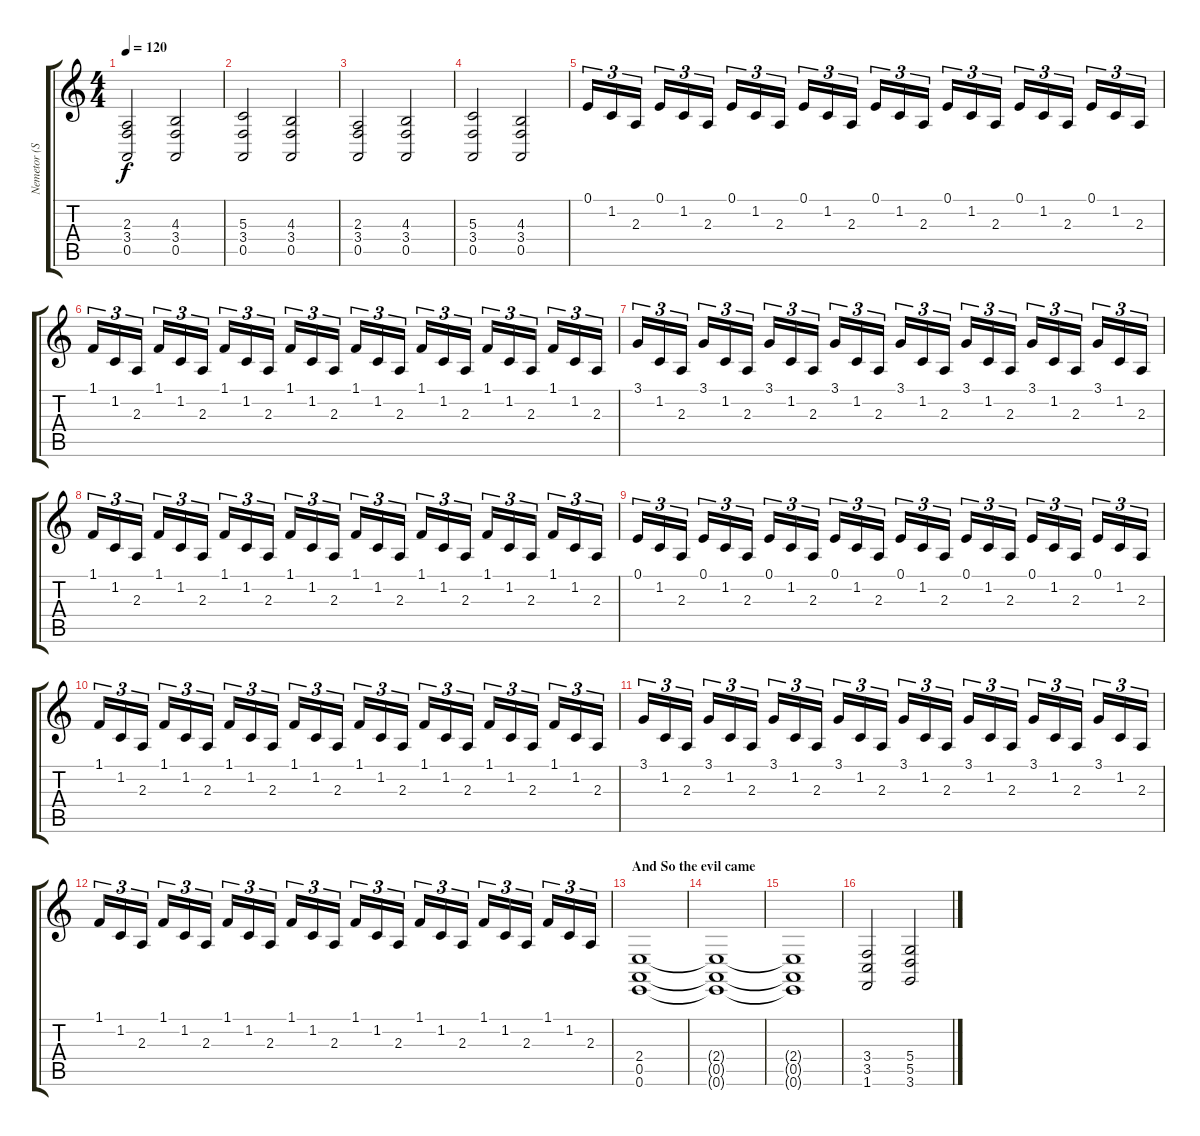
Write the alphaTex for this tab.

\track ("Nemetor (Strings)" "Nemetor (S") {instrument stringensemble1}
\staff {score tabs}
\tuning (E4 B3 G3 D3 A2 E2) {hide}
\ts (4 4)
\tempo 120
\clef g2
\ks c
(2.3 3.4 0.5).2{dy f} (4.3 3.4 0.5).2 |
(5.3 3.4 0.5).2 (4.3 3.4 0.5).2 |
(2.3 3.4 0.5).2 (4.3 3.4 0.5).2 |
(5.3 3.4 0.5).2 (4.3 3.4 0.5).2 |
0.1.16{tu (3 2)} 1.2.16{tu (3 2)} 2.3.16{tu (3 2)} 0.1.16{tu (3 2)} 1.2.16{tu (3 2)} 2.3.16{tu (3 2)} 0.1.16{tu (3 2)} 1.2.16{tu (3 2)} 2.3.16{tu (3 2)} 0.1.16{tu (3 2)} 1.2.16{tu (3 2)} 2.3.16{tu (3 2)} 0.1.16{tu (3 2)} 1.2.16{tu (3 2)} 2.3.16{tu (3 2)} 0.1.16{tu (3 2)} 1.2.16{tu (3 2)} 2.3.16{tu (3 2)} 0.1.16{tu (3 2)} 1.2.16{tu (3 2)} 2.3.16{tu (3 2)} 0.1.16{tu (3 2)} 1.2.16{tu (3 2)} 2.3.16{tu (3 2)} |
1.1.16{tu (3 2)} 1.2.16{tu (3 2)} 2.3.16{tu (3 2)} 1.1.16{tu (3 2)} 1.2.16{tu (3 2)} 2.3.16{tu (3 2)} 1.1.16{tu (3 2)} 1.2.16{tu (3 2)} 2.3.16{tu (3 2)} 1.1.16{tu (3 2)} 1.2.16{tu (3 2)} 2.3.16{tu (3 2)} 1.1.16{tu (3 2)} 1.2.16{tu (3 2)} 2.3.16{tu (3 2)} 1.1.16{tu (3 2)} 1.2.16{tu (3 2)} 2.3.16{tu (3 2)} 1.1.16{tu (3 2)} 1.2.16{tu (3 2)} 2.3.16{tu (3 2)} 1.1.16{tu (3 2)} 1.2.16{tu (3 2)} 2.3.16{tu (3 2)} |
3.1.16{tu (3 2)} 1.2.16{tu (3 2)} 2.3.16{tu (3 2)} 3.1.16{tu (3 2)} 1.2.16{tu (3 2)} 2.3.16{tu (3 2)} 3.1.16{tu (3 2)} 1.2.16{tu (3 2)} 2.3.16{tu (3 2)} 3.1.16{tu (3 2)} 1.2.16{tu (3 2)} 2.3.16{tu (3 2)} 3.1.16{tu (3 2)} 1.2.16{tu (3 2)} 2.3.16{tu (3 2)} 3.1.16{tu (3 2)} 1.2.16{tu (3 2)} 2.3.16{tu (3 2)} 3.1.16{tu (3 2)} 1.2.16{tu (3 2)} 2.3.16{tu (3 2)} 3.1.16{tu (3 2)} 1.2.16{tu (3 2)} 2.3.16{tu (3 2)} |
1.1.16{tu (3 2)} 1.2.16{tu (3 2)} 2.3.16{tu (3 2)} 1.1.16{tu (3 2)} 1.2.16{tu (3 2)} 2.3.16{tu (3 2)} 1.1.16{tu (3 2)} 1.2.16{tu (3 2)} 2.3.16{tu (3 2)} 1.1.16{tu (3 2)} 1.2.16{tu (3 2)} 2.3.16{tu (3 2)} 1.1.16{tu (3 2)} 1.2.16{tu (3 2)} 2.3.16{tu (3 2)} 1.1.16{tu (3 2)} 1.2.16{tu (3 2)} 2.3.16{tu (3 2)} 1.1.16{tu (3 2)} 1.2.16{tu (3 2)} 2.3.16{tu (3 2)} 1.1.16{tu (3 2)} 1.2.16{tu (3 2)} 2.3.16{tu (3 2)} |
0.1.16{tu (3 2)} 1.2.16{tu (3 2)} 2.3.16{tu (3 2)} 0.1.16{tu (3 2)} 1.2.16{tu (3 2)} 2.3.16{tu (3 2)} 0.1.16{tu (3 2)} 1.2.16{tu (3 2)} 2.3.16{tu (3 2)} 0.1.16{tu (3 2)} 1.2.16{tu (3 2)} 2.3.16{tu (3 2)} 0.1.16{tu (3 2)} 1.2.16{tu (3 2)} 2.3.16{tu (3 2)} 0.1.16{tu (3 2)} 1.2.16{tu (3 2)} 2.3.16{tu (3 2)} 0.1.16{tu (3 2)} 1.2.16{tu (3 2)} 2.3.16{tu (3 2)} 0.1.16{tu (3 2)} 1.2.16{tu (3 2)} 2.3.16{tu (3 2)} |
1.1.16{tu (3 2)} 1.2.16{tu (3 2)} 2.3.16{tu (3 2)} 1.1.16{tu (3 2)} 1.2.16{tu (3 2)} 2.3.16{tu (3 2)} 1.1.16{tu (3 2)} 1.2.16{tu (3 2)} 2.3.16{tu (3 2)} 1.1.16{tu (3 2)} 1.2.16{tu (3 2)} 2.3.16{tu (3 2)} 1.1.16{tu (3 2)} 1.2.16{tu (3 2)} 2.3.16{tu (3 2)} 1.1.16{tu (3 2)} 1.2.16{tu (3 2)} 2.3.16{tu (3 2)} 1.1.16{tu (3 2)} 1.2.16{tu (3 2)} 2.3.16{tu (3 2)} 1.1.16{tu (3 2)} 1.2.16{tu (3 2)} 2.3.16{tu (3 2)} |
3.1.16{tu (3 2)} 1.2.16{tu (3 2)} 2.3.16{tu (3 2)} 3.1.16{tu (3 2)} 1.2.16{tu (3 2)} 2.3.16{tu (3 2)} 3.1.16{tu (3 2)} 1.2.16{tu (3 2)} 2.3.16{tu (3 2)} 3.1.16{tu (3 2)} 1.2.16{tu (3 2)} 2.3.16{tu (3 2)} 3.1.16{tu (3 2)} 1.2.16{tu (3 2)} 2.3.16{tu (3 2)} 3.1.16{tu (3 2)} 1.2.16{tu (3 2)} 2.3.16{tu (3 2)} 3.1.16{tu (3 2)} 1.2.16{tu (3 2)} 2.3.16{tu (3 2)} 3.1.16{tu (3 2)} 1.2.16{tu (3 2)} 2.3.16{tu (3 2)} |
1.1.16{tu (3 2)} 1.2.16{tu (3 2)} 2.3.16{tu (3 2)} 1.1.16{tu (3 2)} 1.2.16{tu (3 2)} 2.3.16{tu (3 2)} 1.1.16{tu (3 2)} 1.2.16{tu (3 2)} 2.3.16{tu (3 2)} 1.1.16{tu (3 2)} 1.2.16{tu (3 2)} 2.3.16{tu (3 2)} 1.1.16{tu (3 2)} 1.2.16{tu (3 2)} 2.3.16{tu (3 2)} 1.1.16{tu (3 2)} 1.2.16{tu (3 2)} 2.3.16{tu (3 2)} 1.1.16{tu (3 2)} 1.2.16{tu (3 2)} 2.3.16{tu (3 2)} 1.1.16{tu (3 2)} 1.2.16{tu (3 2)} 2.3.16{tu (3 2)} |
\section ("" "And So the evil came")
(2.4 0.5 0.6).1 |
(2.4{t} 0.5{t} 0.6{t}).1 |
(2.4{t} 0.5{t} 0.6{t}).1 |
(3.4 3.5 1.6).2 (5.4 5.5 3.6).2
